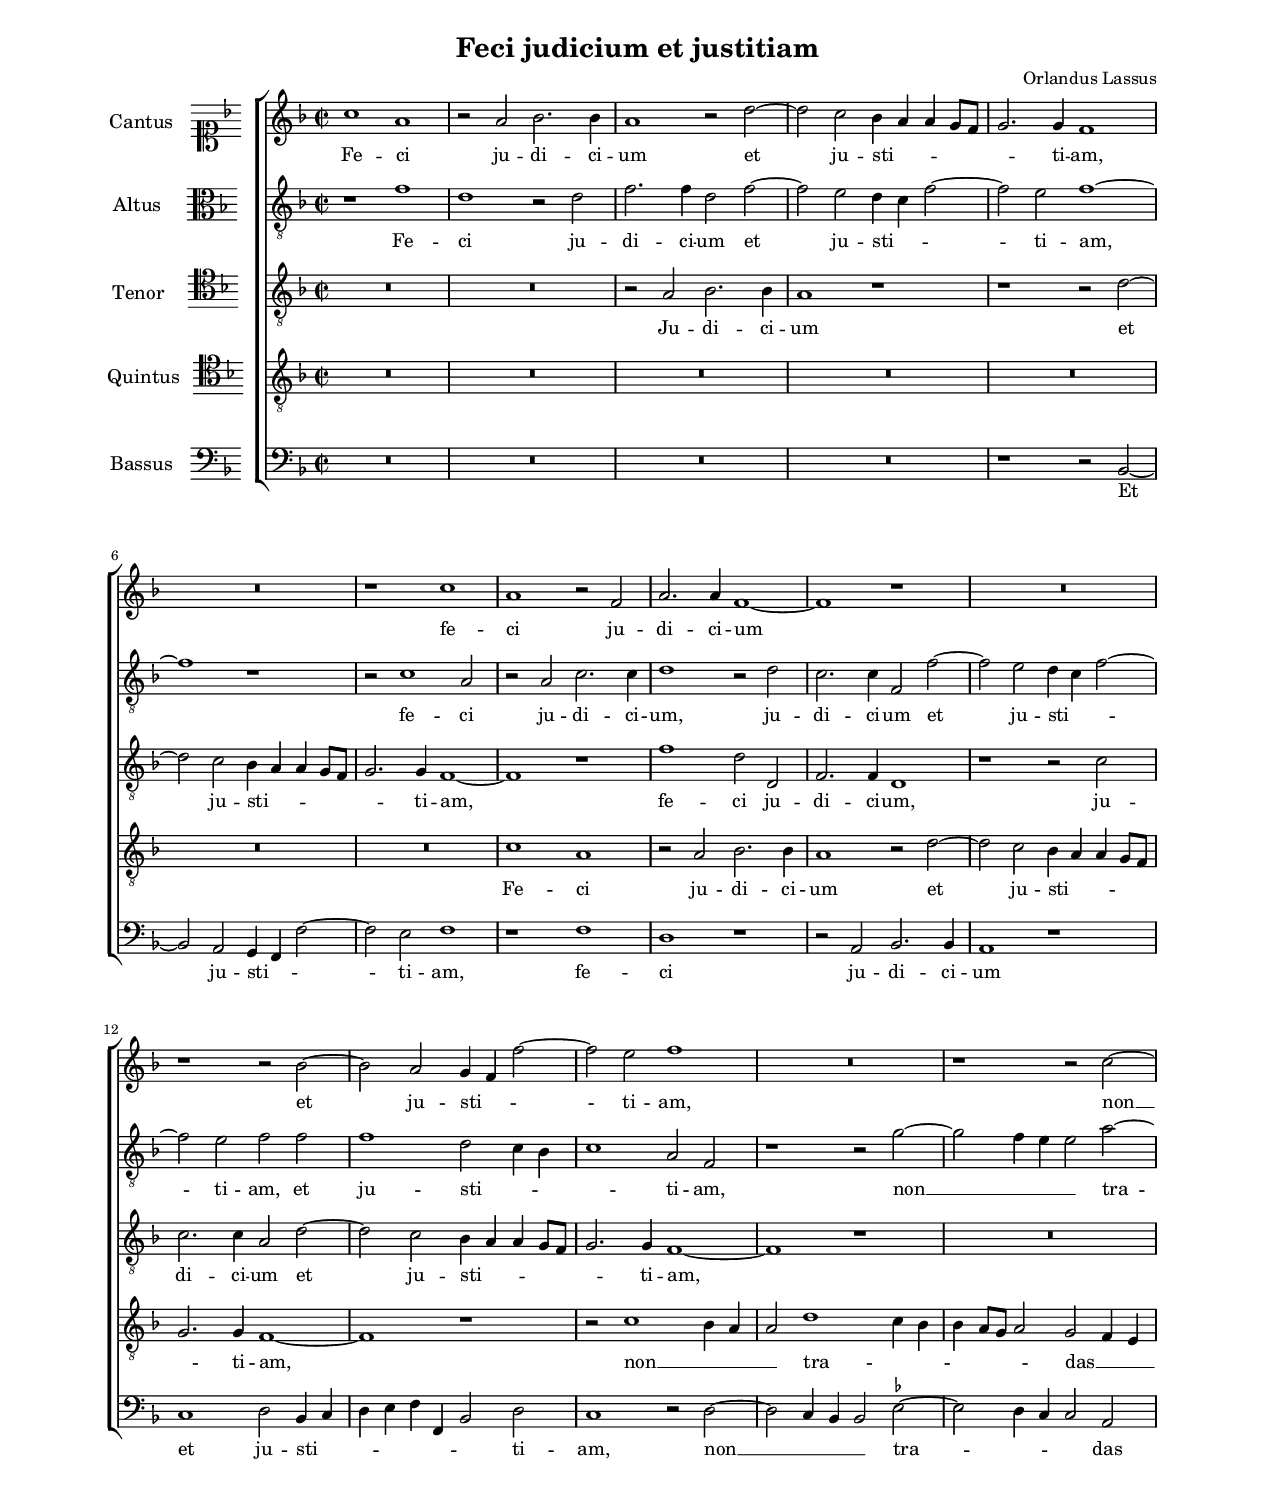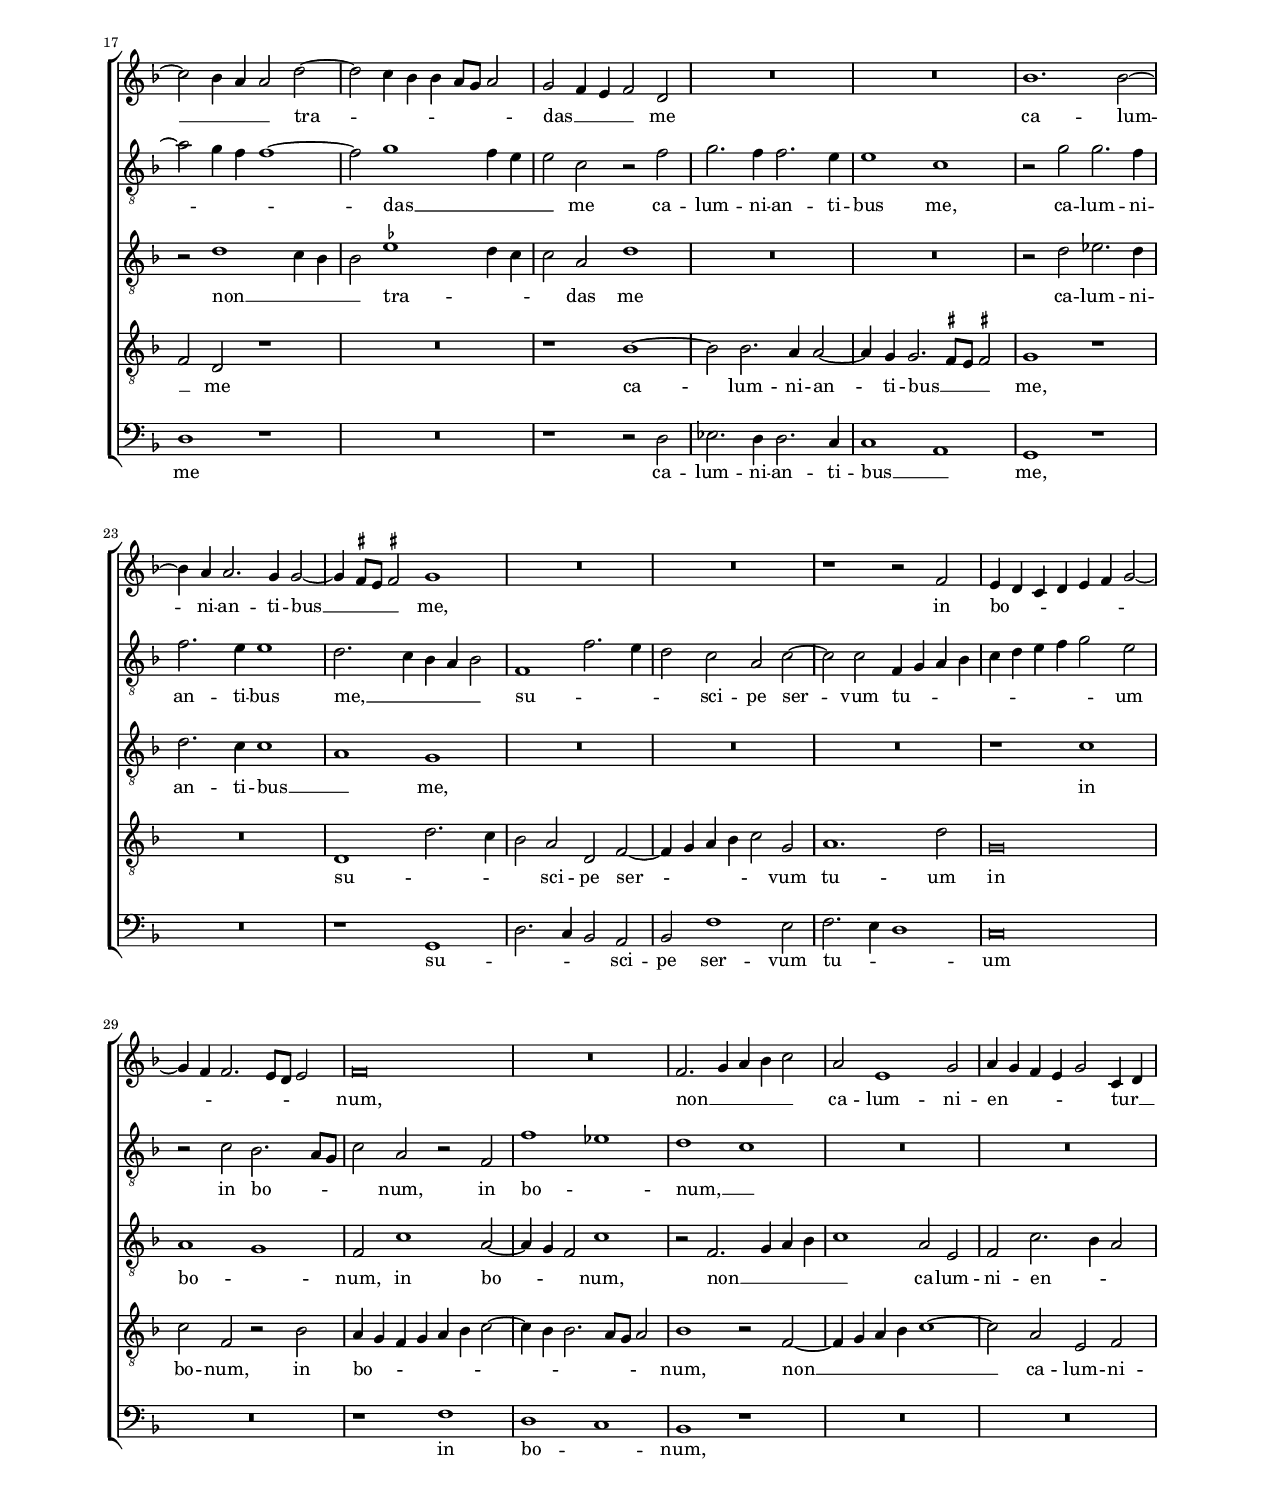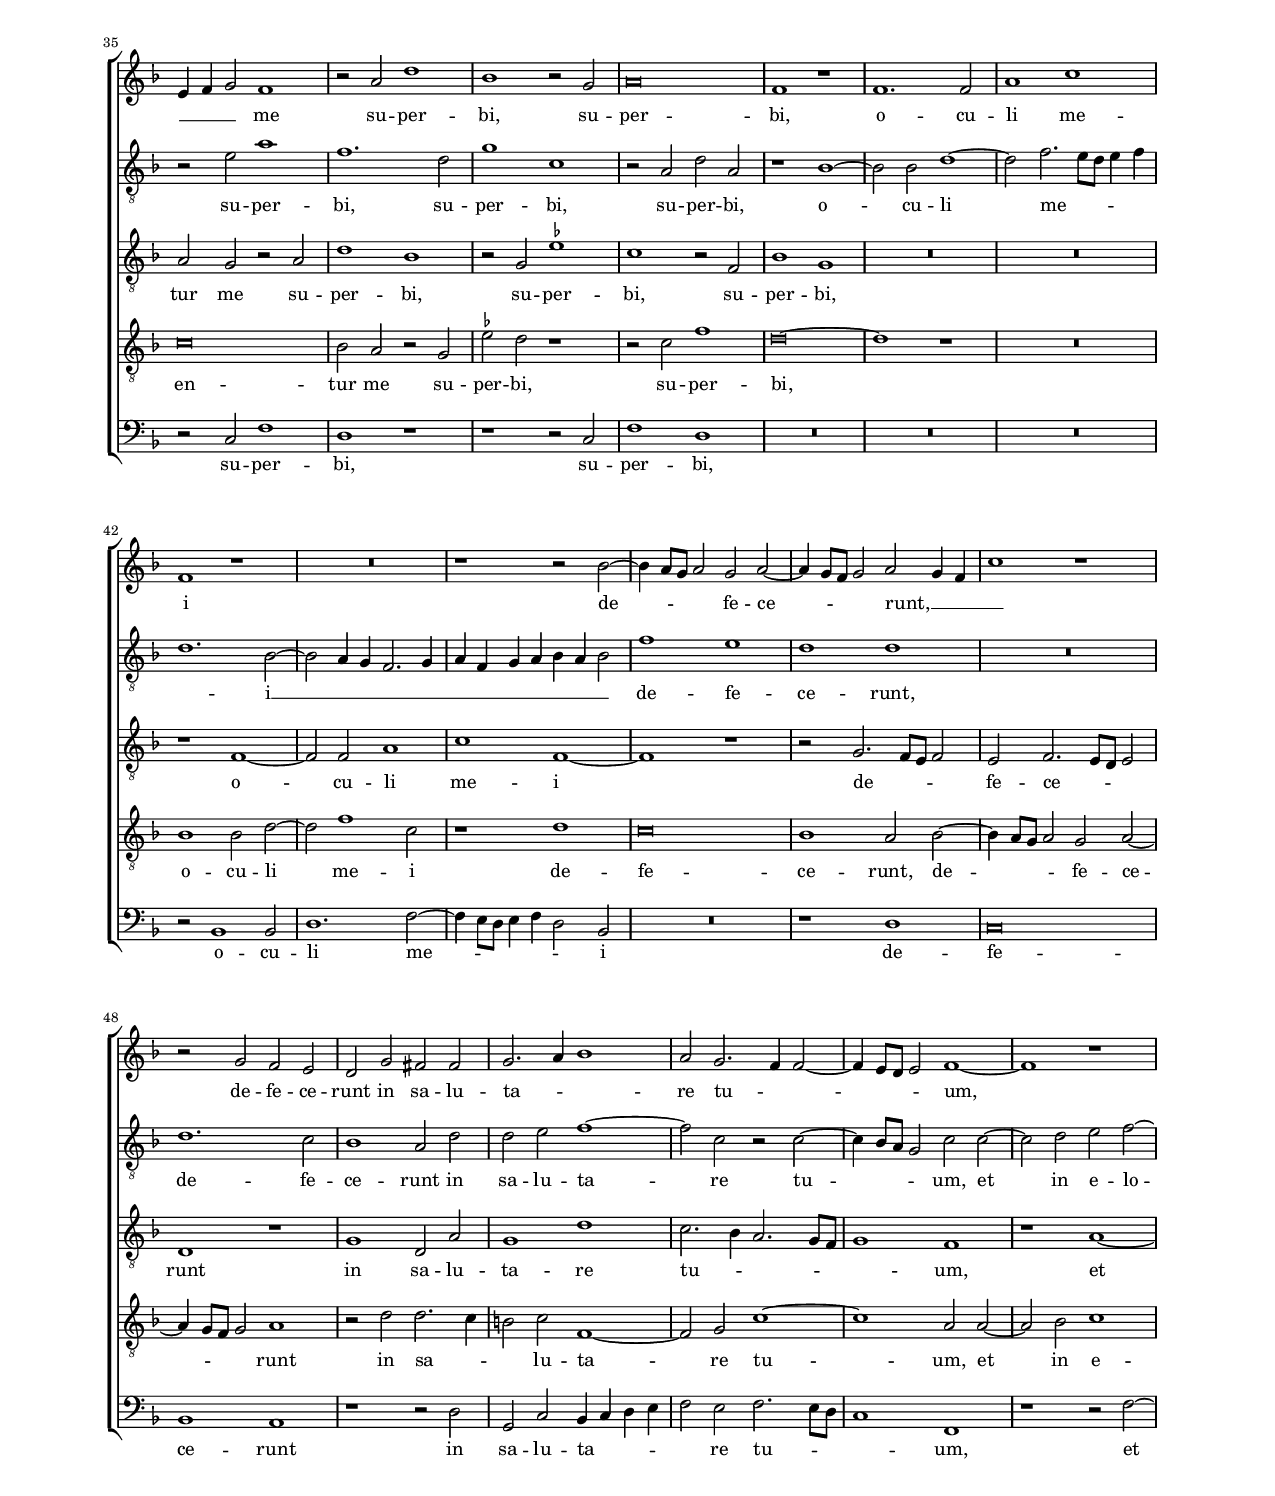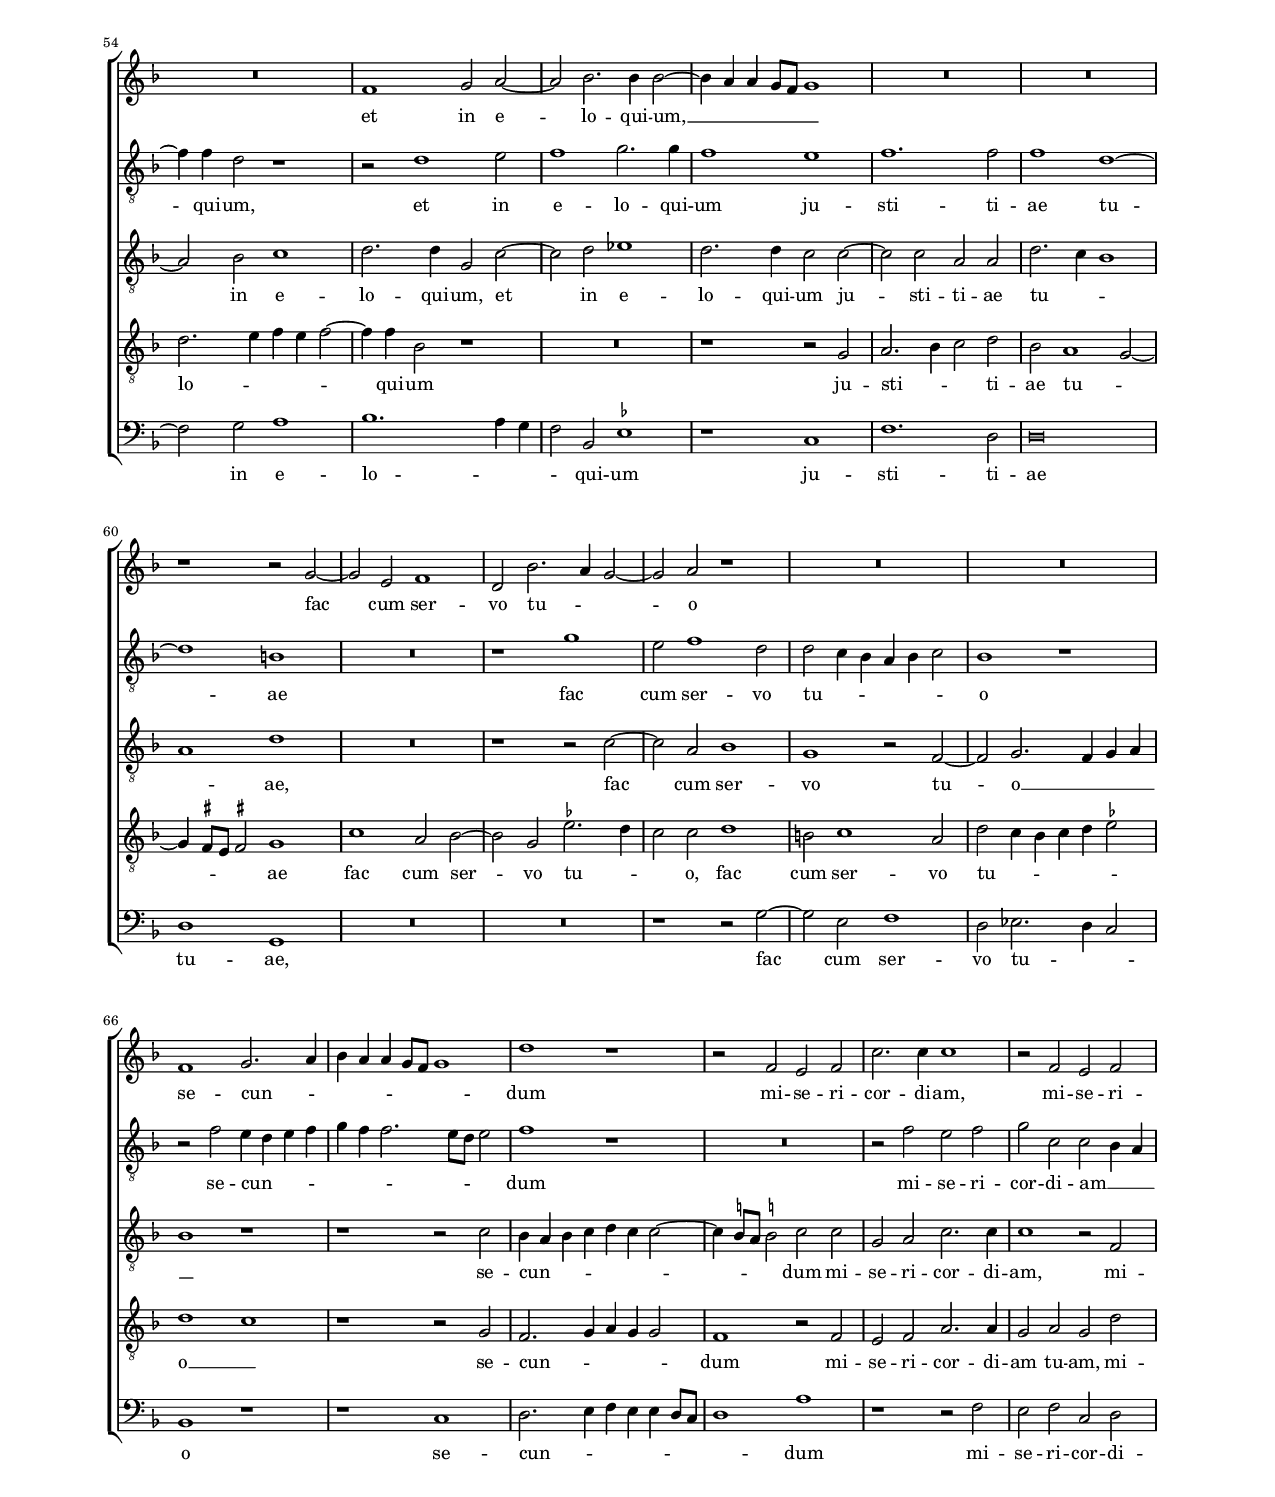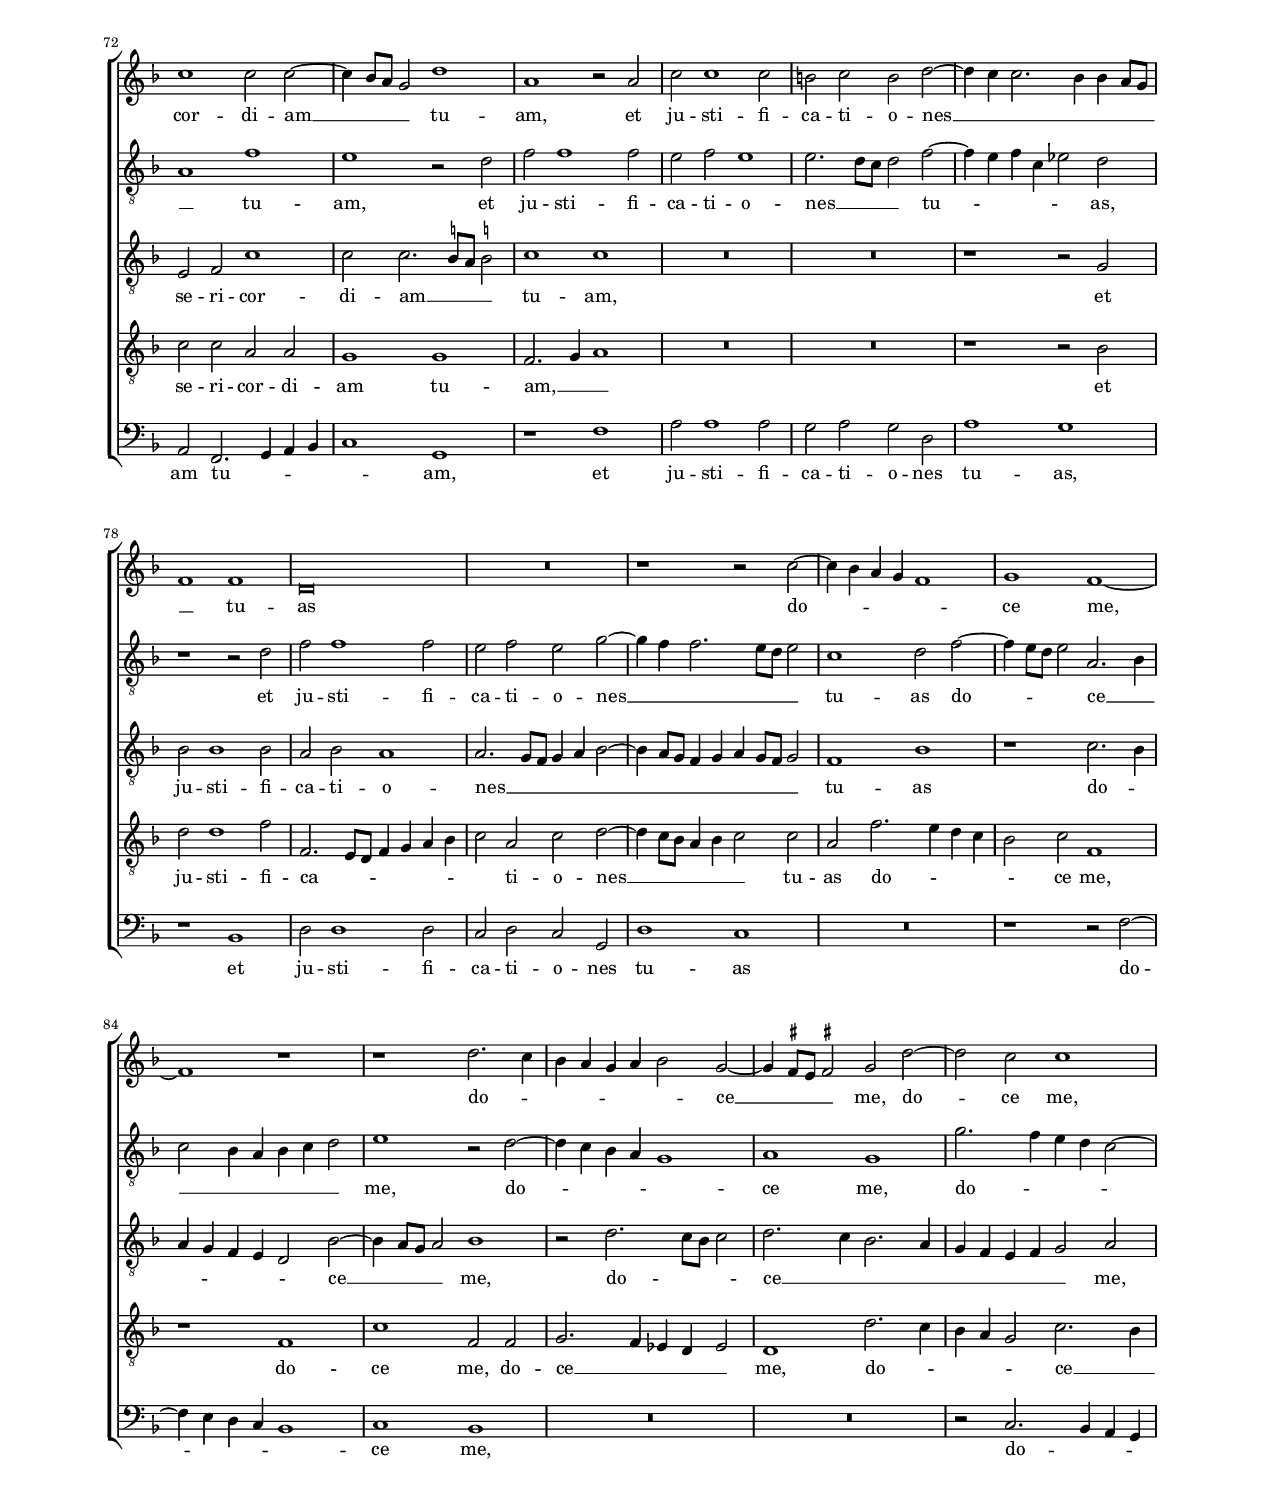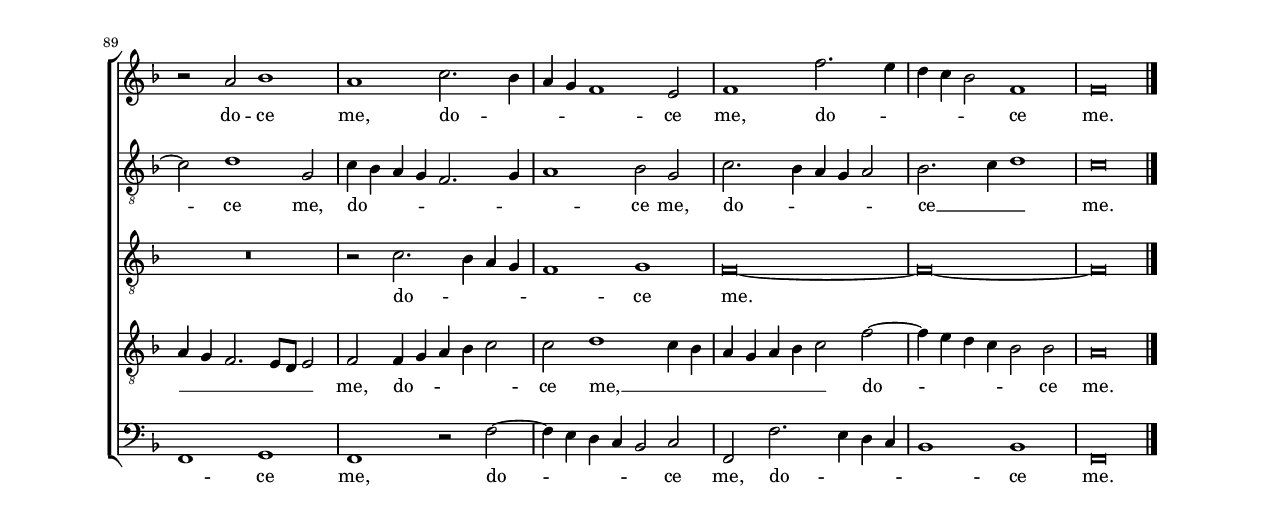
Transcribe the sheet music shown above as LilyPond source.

\header
{
  title="Feci judicium et justitiam"
  composer="Orlandus Lassus"
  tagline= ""
}

\version "2.18.2"
\include "deutsch.ly"
#(set-global-staff-size 15)
#(set-default-paper-size "letter")
#(ly:set-option 'point-and-click #f)


\paper
	{
	top-margin = 1.8 \cm
	bottom-margin = 1.8 \cm
	left-margin = 2 \cm
	right-margin = 2 \cm
	ragged-bottom = ##f
	ragged-last-bottom = ##t
	print-page-number = ##f
	system-system-spacing = #'((basic-distance . 17) (minimum-distance . 14) (padding . 7) (strechability . 150))
%	systems-per-page = 3
%	min-systems-per-page = 3
	markup-system-spacing #'basic-distance = #12
%	print-all-headers = ##t
%	print-first-page-number = ##t
%	first-page-number = 1
	}

	
global = {
	\key f \major
	\time 2/2 \set Score.measureLength = #(ly:make-moment 2/1)
	\skip 1*188 \bar "|."
	}

	ficta = { \once \set suggestAccidentals = ##t }

	forget = #(define-music-function (parser location music) (ly:music?) #{
		\accidentalStyle forget
		$music
		\accidentalStyle default
		#})

	m = \melisma
	me = \melismaEnd
%	\mark \markup { \override #'(style . baroque) { \note  #"breve" #1 = \note #"breve." #1 } }



incipitcantus = \markup { \score {
	{
	\set Staff.instrumentName = \markup { \fontsize #1 "Cantus" }
	\key f \major
	\clef soprano
	s4 \bar ""
	}
	\layout  {
	raggedright = ##t
	indent = 1.6 \cm
	line-width = 2.2\cm
	\context { \Staff \remove Time_signature_engraver }
	\override Staff.Clef.Y-extent = #'(0 . 0)
	}} \hspace #1 }

      
incipitaltus = \markup { \score {
	{
	\set Staff.instrumentName = \markup { \fontsize #1 "Altus" }
	\key f \major
	\clef alto
	s4 \bar ""
	}
	\layout  {
	raggedright = ##t
	indent = 1.6 \cm
	line-width = 2.2\cm
	\context { \Staff \remove Time_signature_engraver }
	\override Staff.Clef.Y-extent = #'(0 . 0)
	}} \hspace #1 }


incipittenor = \markup { \score {
	{
	\set Staff.instrumentName = \markup { \fontsize #1 "Tenor" }
	\key f \major
	\clef tenor
	s4 \bar ""
	}
	\layout  {
	raggedright = ##t
	indent = 1.6 \cm
	line-width = 2.2\cm
	\context { \Staff \remove Time_signature_engraver }
	\override Staff.Clef.Y-extent = #'(0 . 0)
	}} \hspace #1 }
      
      
incipitquintus = \markup { \score {
	{
	\set Staff.instrumentName = \markup { \fontsize #1 "Quintus" }
	\key f \major
	\clef tenor
	s4 \bar ""
	}
	\layout  {
	raggedright = ##t
	indent = 1.6 \cm
	line-width = 2.2\cm
	\context { \Staff \remove Time_signature_engraver }
	\override Staff.Clef.Y-extent = #'(0 . 0)
	}} \hspace #1 }
      
      
incipitbassus = \markup { \score {
	{
	\set Staff.instrumentName = \markup { \fontsize #1 "Bassus" }
	\key f \major
	\clef bass
	s4 \bar ""
	}
	\layout  {
	raggedright = ##t
	indent = 1.6 \cm
	line-width = 2.2\cm
	\context { \Staff \remove Time_signature_engraver }
	\override Staff.Clef.Y-extent = #'(0 . 0)
	}} \hspace #1 }


cantus =  \relative c''
	{
	c1 a
	r2 a b2. b4
	a1 r2 d~
	d2 c b4 a a g8 f
%5
	g2. g4 f1 |
	R\breve
	r1 c'
	a1 r2 f
	a2. a4 f1~
%10
	f1 r |
	R\breve
	r1 r2 b~
	b2 a g4 f f'2~
	f2 e f1
%15
	R\breve |
	r1 r2 c~
	c2 b4 a a2 d~
	d2 c4 b b a8 g a2
	g2 f4 e f2 d
%20
	R\breve |
	R\breve
	b'1. b2~
	b4 a a2. g4 g2~
	g4 \ficta fis8 e \ficta fis!2 g1
%25
	R\breve |
	R\breve
	r1 r2 f
	e4 d c d e f g2~
	g4 f f2. e8 d e2
%30
	f\breve |
	R\breve
	f2. g4 a b c2
	a2 e1 g2
	a4 g f e g2 c,4 d
%35
	e4 f g2 f1 |
	r2 a d1
	b1 r2 g
	a\breve
	f1 r
%40
	f1. f2 |
	a1 c
	f,1 r
	R\breve
	r1 r2 b~
%45
	b4 a8 g a2 g a~ |
	a4 g8 f g2 a g4 f
	c'1 r
	r2 g f e
	d2 g fis fis
%50
	g2. a4 b1 |
	a2 g2. f4 f2~
	f4 e8 d e2 f1~
	f1 r
	R\breve
%55
	f1 g2 a~ |
	a2 b2. b4 b2~
	b4 a a g8 f g1
	R\breve
	R\breve
%60
	r1 r2 g~ |
	g2 e  f1
	d2 b'2. a4 g2~
	g2 a r1
	R\breve
%65
	R\breve |
	f1 g2. a4
	b4 a a g8 f g1
	d'1 r
	r2 f, e f
%70
	c'2. c4 c1 |
	r2 f, e f
	c'1 c2 c~
	c4 b8 a g2 d'1
	a1 r2 a
%75
	c2 c1 c2 |
	h2 c h d~
	d4 c c2. b4 b a8 g
	f1 f
	d\breve
%80
	R\breve |
	r1 r2 c'~
	c4 b a g f1
	g1 f~
	f1 r
%85
	r1 d'2. c4 |
	b4 a g a b2 g~
	g4 \ficta fis8 e \ficta fis!2 g d'~
	d2 c c1
	r2 a b1
%90
	a1 c2. b4 |
	a4 g f1 e2
	f1 f'2. e4
	d4 c b2 f1
	f\breve |
	  
	}


altus =  \relative c'
        {
	r1 f
	d1 r2 d
	f2.f4 d2 f~
	f2 e d4 c f2~
%5
	f2 e f1~ |
	f1 r
	r2 c1 a2
	r2 a c2. c4
	d1 r2 d
%10
	c2. c4 f,2 f'~ |
	f2 e d4 c f2~
	f2 e f f
	f1 d2 c4 b
	c1 a2 f
%15
	r1 r2 g'~ |
	g2 f4 e e2 a~
	a2 g4 f f1~
	f2 g1 f4 e
	e2 c r f
%20
	g2. f4 f2. e4 |
	e1 c
	r2 g' g2. f4
	f2. e4 e1
	d2. c4 b a b2
%25
	f1 f'2. e4 |
	d2 c a c~
	c2 c f,4 g a b
	c4 d e f g2 e
	r2 c b2. a8 g
%30
	c2 a r f |
	f'1 es
	d1 c
	R\breve
	R\breve
%35
	r2 e a1 |
	f1. d2
	g1 c,
	r2 a d a
	r1 b~
%40
	b2 b d1~ |
	d2 f2. e8 d e4 f
	d1. b2~
	b2 a4 g f2. g4
	a4 f g a b a b2
%45
	f'1 e |
	d1 d
	R\breve
	d1. c2
	b1 a2 d
%50
	d2 e f1~ |
	f2 c r c~
	c4 b8 a g2 c c~
	c2 d e f~
	f4 f d2 r1
%55
	r2 d1 e2 |
	f1 g2. g4
	f1 e
	f1. f2
	f1 d~
%60
	d1 h |
	R\breve
	r1 g'
	e2 f1 d2
	d2 c4 b a b c2
%65
	b1 r |
	r2 f' e4 d e f
	g4 f f2. e8 d e2
	f1 r
	R\breve
%70
	r2 f e f |
	g2 c, c b4 a
	a1 f'
	e1 r2 d
	f2 f1 f2
%75
	e2 f e1 |
	e2. d8 c d2 f~
	f4 e f c es2 d
	r1 r2 d
	f2 f1 f2
%80
	e2 f e g~ |
	g4 f f2. e8 d e2
	c1 d2 f~
	f4 e8 d e2 a,2. b4
	c2 b4 a b c d2
%85
	e1 r2 d~ |
	d4 c b a g1
	a1 g
	g'2. f4 e d c2~
	c2 d1 g,2
%90
	c4 b a g f2. g4 |
	a1 b2 g
	c2. b4 a g a2
	b2. c4 d1
	c\breve |
	}


tenor =  \relative c'
	{
	R\breve
	R\breve
	r2 a b2. b4
	a1 r
%5
	r1 r2 d~ |
	d2 c b4 a a g8 f
	g2. g4 f1~
	f1 r
	f'1 d2 d,
%10
	f2. f4 d1 |
	r1 r2 c'
	c2. c4 a2 d~
	d2 c b4 a a g8 f
	g2. g4 f1~
%15
	f1 r |
	R\breve
	r2 d'1 c4 b
	b2 \ficta es1 d4 c
	c2 a d1
%20
	R\breve |
	R\breve
	r2 d es2. d4
	d2. c4 c1
	a1 g
%25
	R\breve |
	R\breve
	R\breve
	r1 c
	a1 g
%30
	f2 c'1 a2~ |
	a4 g f2 c'1
	r2 f,2. g4 a b
	c1 a2 e
	f2 c'2. b4 a2
%35
	a2 g r a |
	d1 b
	r2 g \ficta es'1
	c1 r2 f,
	b1 g
%40
	R\breve |
	R\breve
	r1 f~
	f2 f a1
	c1 f,~
%45
	f1 r |
	r2 g2. f8 e f2
	e2 f2. e8 d e2
	d1 r
	g1 d2 a'
%50
	g1 d' |
	c2. b4 a2. g8 f
	g1 f
	r1 a~
	a2 b c1
%55
	d2. d4 g,2 c~ |
	c2 d es1
	d2. d4 c2 c~
	c2 c a a
	d2. c4 b1
%60
	a1 d |
	R\breve
	r1 r2 c~
	c2 a b1
	g1 r2 f~
%65
	f2 g2. f4 g a |
	b1 r
	r1 r2 c
	b4 a b c d c c2~
	c4 \ficta h8 a \ficta h!2 c c
%70
	g2 a c2. c4 |
	c1 r2 f,
	e2 f c'1
	c2 c2. \ficta h8 a \ficta h!2
	c1 c
%75
	R\breve |
	R\breve
	r1 r2 g
	b2 b1 b2
	a2 b a1
%80
	a2. g8 f g4 a b2~ |
	b4 a8 g f4 g a g8 f g2
	f1 b
	r1 c2. b4
	a4 g f e d2 b'~
%85
	b4 a8 g a2 b1 |
	r2 d2. c8 b c2
	d2. c4 b2. a4
	g4 f e f g2 a
	R\breve
%90
	r2 c2. b4 a g |
	f1 g
	f\breve~
	f\breve~
	f\breve |
	}


quintus  =  \relative c'
	{
	R\breve
	R\breve
	R\breve
	R\breve
%5
	R\breve |
	R\breve
	R\breve
	c1 a
	r2 a b2. b4
%10
	a1 r2 d~ |
	d2 c b4 a a g8 f
	g2. g4 f1~
	f1 r
	r2 c'1 b4 a
%15
	a2 d1 c4 b |
	b4 a8 g a2 g f4 e
	f2 d r1
	R\breve
	r1 b'~
%20
	b2 b2. a4 a2~ |
	a4 g g2. \ficta fis8 e \ficta fis!2
	g1 r
	R\breve
	d1 d'2. c4
%25
	b2 a d, f~ |
	f4 g a b c2 g
	a1. d2
	g,\breve
	c2 f, r b
%30
	a4 g f g a b c2~ |
	c4 b b2. a8 g a2
	b1 r2 f~
	f4 g a b c1~
	c2 a e f
%35
	c'\breve |
	b2 a r g
	\ficta es'2 d r1
	r2 c f1
	d\breve~
%40
	d1 r |
	R\breve
	b1 b2 d~
	d2 f1 c2
	r1 d
%45
	c\breve |
	b1 a2 b~
	b4 a8 g a2 g a~
	a4 g8 f g2 a1
	r2 d d2. c4
%50
	h2 c f,1~ |
	f2 g c1~
	c1 a2 a~
	a2 b c1
	d2. e4 f e f2~
%55
	f4 f b,2 r1 |
	R\breve
	r1 r2 g
	a2. b4 c2 d
	b2 a1 g2~
%60
	g4 \ficta fis8 e \ficta fis!2 g1 |
	c1 a2 b~
	b2 g \ficta es'2. d4
	c2 c d1
	h2 c1 a2
%65
	d2 c4 b c d \ficta es2 |
	d1 c
	r1 r2 g
	f2. g4 a g g2
	f1 r2 f
%70
	e2 f a2. a4 |
	g2 a g d'
	c2 c a a
	g1 g
	f2. g4 a1
%75
	R\breve |
	R\breve
	r1 r2 b
	d2 d1 f2
	f,2. e8 d f4 g a b
%80
	c2 a c d~ |
	d4 c8 b a4 b c2 c
	a2 f'2. e4 d c
	b2 c f,1
	r1 f
%85
	c'1 f,2 f |
	g2. f4 es d es2
	d1 d'2. c4
	b4 a g2 c2. b4
	a4 g f2. e8 d e2
%90
	f2 f4 g a b c2 |
	c2 d1 c4 b
	a4 g a b c2 f~
	f4 e d c b2 b
	a\breve |
	}


bassus  =  \relative c
	{
	R\breve
	R\breve
	R\breve
	R\breve
%5
	r1 r2 b~ |
	b2 a g4 f f'2~
	f2 e f1
	r1 f
	d1 r
%10
	r2 a b2. b4 |
	a1 r
	c1 d2 b4 c
	d4 e f f, b2 d
	c1 r2 d~
%15
	d2 c4 b b2 \ficta es~ |
	\ficta es2 d4 c c2 a
	d1 r
	R\breve
	r1 r2 d
%20
	es2. d4 d2. c4 |
	c1 a
	g1 r
	R\breve
	r1 g
%25
	d'2. c4 b2 a |
	b2 f'1 e2
	f2. e4 d1
	c\breve
	R\breve
%30
	r1 f |
	d1 c
	b1 r
	R\breve
	R\breve
%35
	r2 c f1 |
	d1 r
	r1 r2 c
	f1 d
	R\breve
%40
	R\breve |
	R\breve
	r2 b1 b2
	d1. f2~
	f4 e8 d e4 f d2 b
%45
	R\breve |
	r1 d
	c\breve
	b1 a
	r1 r2 d
%50
	g,2 c b4 c d e |
	f2 e f2. e8 d
	c1 f,
	r1 r2 f'~
	f2 g a1
%55
	b1. a4 g |
	f2 b, \ficta es1
	r1 c
	f1. d2
	d\breve
%60
	d1 g, |
	R\breve
	R\breve
	r1 r2 g'~
	g2 e f1
%65
	d2 es2. d4 c2 |
	b1 r
	r1 c
	d2. e4 f e e d8 c
	d1 a'
%70
	r1 r2 f |
	e2 f c d
	a2 f2. g4 a b
	c1 g
	r1 f'
%75
	a2 a1 a2 |
	g2 a g d
	a'1 g
	r1 b,
	d2 d1 d2
%80
	c2 d c g |
	d'1 c
	R\breve
	r1 r2 f~
	f4 e d c b1
%85
	c1 b |
	R\breve
	R\breve
	r2 c2. b4 a g
	f1 g
%90
	f1 r2 f'~ |
	f4 e d c b2 c
	f,2 f'2. e4 d c
	b1 b
	f\breve |
	}


lyricscantus = \lyricmode {
	Fe -- ci ju -- di -- ci -- um et ju -- sti -- _ _ _ _ _ ti -- am,
	fe -- ci ju -- di -- ci -- um et ju -- sti -- _ _ ti -- am,
	non __ _ _ _ tra -- _ _ _ _ _ _ das __ _ _ _ me ca -- lum -- ni -- an -- ti -- bus __ _ _ _ me,
	in bo -- _ _ _ _ _ _ _ _ _ _ _ num,
	non __ _ _ _ _ ca -- lum -- ni -- en -- _ _ _ _ tur __ _ _ _ _ me su -- per -- bi,
	su -- per -- bi,
	o -- cu -- li me -- i de -- _ _ _ fe -- ce -- _ _ _ runt, __ _ _ _
	de -- fe -- ce -- runt in sa -- lu -- ta -- _ _ re tu -- _ _ _ _ _ um,
	et in e -- lo -- qui -- um, __ _ _ _ _ _
	fac cum ser -- vo tu -- _ _  o se -- cun -- _ _ _ _ _ _ _ dum mi -- se -- ri -- cor -- di -- am,
	mi -- se -- ri -- cor -- di -- am __ _ _ _ tu -- am,
	et ju -- sti -- fi -- ca -- ti -- o -- nes __ _ _ _ _ _ _ _ tu -- as do -- _ _ _ _ ce me,
	do -- _ _ _ _ _ _ ce __ _ _ _ me,
	do -- ce me,
	do -- ce me,
	do -- _ _ _ _ ce me,
	do -- _ _ _ _ ce me.
	}


lyricsaltus = \lyricmode {
	Fe -- ci ju -- di -- ci -- um et ju -- sti -- _ _ ti -- am,
	fe -- ci ju -- di -- ci -- um,
	ju -- di -- ci -- um et ju -- sti -- _ _ ti -- am,
	et ju -- sti -- _ _ _ ti -- am,
	non __ _ _ _ tra -- _ _ _ das __ _ _ _ me ca -- lum -- ni -- an -- ti -- bus me,
	ca -- lum -- ni -- an -- ti -- bus me, __ _ _ _ _
	su -- _ _ _ sci -- pe ser -- vum tu -- _ _ _ _ _ _ _ _ um in bo -- _ _ _ num,
	in bo -- _ num, __ _
	su -- per -- bi,
	su -- per -- bi,
	su -- per -- bi,
	o -- cu -- li me -- _ _ _ _ _ i __ _ _ _ _ _ _ _ _ _ _ _ de -- fe -- ce -- runt,
	de -- fe -- ce -- runt in sa -- lu -- ta -- re tu -- _ _ _ um,
	et in e -- lo -- qui -- um,
	et in e -- lo -- qui -- um ju -- sti -- ti -- ae tu -- ae
	fac cum ser -- vo tu -- _ _ _ _ _ o se -- cun -- _ _ _ _ _ _ _ _ _ dum mi -- se -- ri -- cor -- di -- am __ _ _ _ tu -- am,
	et ju -- sti -- fi -- ca -- ti -- o -- nes __ _ _ _ tu -- _ _ _ _ as,
	et ju -- sti -- fi -- ca -- ti -- o -- nes __ _ _ _ _ _ tu -- as do -- _ _ _ ce __ _ _ _ _ _ _ _ me,
	do -- _ _ _ _ ce me,
	do -- _ _ _ _ ce me,
	do -- _ _ _ _ _ _ ce me,
	do -- _ _ _ _ ce __ _ _ me.
	}


lyricstenor = \lyricmode {
	Ju -- di -- ci -- um et ju -- sti -- _ _ _ _ _ ti -- am,
	fe -- ci ju -- di -- ci -- um,
	ju -- di -- ci -- um et ju -- sti -- _ _ _ _ _ ti -- am,
	non __ _ _ _ tra -- _ _ _ das me ca -- lum -- ni -- an -- ti -- bus __ _ me,
	in bo -- _ num,
	in bo -- _ _ num,
	non __ _ _ _ _ ca -- lum -- ni -- en -- _ _ tur me su -- per -- bi,
	su -- per -- bi,
	su -- per -- bi,
	o -- cu -- li me -- i de -- _ _ _ fe -- ce -- _ _ _ runt
	in sa -- lu -- ta -- re tu -- _ _ _ _ _ um,
	et in e -- lo -- qui -- um,
	et in e -- lo -- qui -- um ju -- sti -- ti -- ae tu -- _ _ _ ae,
	fac cum ser -- vo tu -- o __ _ _ _ _ se -- cun -- _ _ _ _ _ _ _ _ _ dum mi -- se -- ri -- cor -- di -- am,
	mi -- se -- ri -- cor -- di -- am __ _ _ _ tu -- am,
	et ju -- sti -- fi -- ca -- ti -- o -- nes __ _ _ _ _ _ _ _ _ _ _ _ _ _ tu -- as do -- _ _ _ _ _ _ ce __ _ _ _ me,
	do -- _ _ _ ce __ _ _ _ _ _ _ _ _ me,
	do -- _ _ _ _ ce me.
	}


lyricsquintus = \lyricmode {
	Fe -- ci ju -- di -- ci -- um et ju -- sti -- _ _ _ _ _ ti -- am,
	non __ _ _ _ tra -- _ _ _ _ _ _ das __ _ _ _ me ca -- lum -- ni -- an -- ti -- bus __ _ _ _ me,
	su -- _ _ _ sci -- pe ser -- _ _ _ _ vum tu -- um in bo -- num,
	in bo -- _ _ _ _ _ _ _ _ _ _ _ num,
	non __ _ _ _ _ ca -- lum -- ni -- en -- tur me su -- per -- bi,
	su -- per -- bi,
	o -- cu -- li me -- i de -- fe -- ce -- runt,
	de -- _ _ _ fe -- ce -- _ _ _ runt in sa -- _ _ lu -- ta -- re tu -- um,
	et in e -- lo -- _ _ _ _ qui -- um ju -- sti -- _ _ ti -- ae tu -- _ _ _ _ ae
	fac cum ser -- vo tu -- _ _ o,
	fac cum ser -- vo tu -- _ _ _ _ _ o __ _ se -- cun -- _ _ _ _ dum mi -- se -- ri -- cor -- di -- am tu -- am,
	mi -- se -- ri -- cor -- di -- am tu -- am, __ _ _ 
	et ju -- sti -- fi -- ca -- _ _ _ _ _ _ _ ti -- o -- nes __ _ _ _ _ _ tu -- as do -- _ _ _ _ ce me,
	do -- ce me,
	do -- ce __ _ _ _ _ me,
	do -- _ _ _ _ ce __ _ _ _ _ _ _ _ me,
	do -- _ _ _ _ ce me, __ _ _ _ _ _ _ _
	do -- _ _ _ _ ce me.
	}


lyricsbassus = \lyricmode {
	Et ju -- sti -- _ _ ti -- am,
	fe -- ci ju -- di -- ci -- um et ju -- sti -- _ _ _ _ _ _ ti -- am,
	non __ _ _ _ tra -- _ _ _ das me ca -- lum -- ni -- an -- ti -- bus __ _ me,
	su -- _ _ _ sci -- pe ser -- vum tu -- _ _ um in bo -- _ num,
	su -- per -- bi,
	su -- per -- bi,
	o -- cu -- li me -- _ _ _ _ _ i de -- fe -- ce -- runt
	in sa -- lu -- ta -- _ _ _ _ re tu -- _ _ _ um,
	et in e -- lo -- _ _ _ qui -- um ju -- sti -- ti -- ae tu -- ae,
	fac cum ser -- vo tu -- _ _ o se -- cun -- _ _ _ _ _ _ _ dum mi -- se -- ri -- cor -- di -- am tu -- _ _ _ _ am,
	et ju -- sti -- fi -- ca -- ti -- o -- nes tu -- as,
	et ju -- sti -- fi -- ca -- ti -- o -- nes tu -- as
	do -- _ _ _ _ ce me,
	do -- _ _ _ _ ce me,
	do -- _ _ _ _ ce me,
	do -- _ _ _ _ ce me.
	}


\score
{  
  % \transpose {
	\new ChoirStaff \with { \override StaffGrouper.staff-staff-spacing.basic-distance = #12 }
	<<

	\new Staff << \global
	\new Voice="v1" {
		\set Staff.instrumentName=\incipitcantus
%		\set Staff.instrumentName= "S"
		\set Staff.midiInstrument = "reed organ"
		\clef violin
		\cantus }
	\new Lyrics \lyricsto "v1" {\lyricscantus }
	>>


	\new Staff << \global
	\new Voice="v2" {
		\set Staff.instrumentName=\incipitaltus
%		\set Staff.instrumentName= "A"
		\set Staff.midiInstrument = "reed organ"
		\clef "G_8" 
		\altus}
	\new Lyrics \lyricsto "v2" {\lyricsaltus }
	>>


	\new Staff << \global
	\new Voice="v3" {
		\set Staff.instrumentName=\incipittenor
%		\set Staff.instrumentName= "T"
		\set Staff.midiInstrument = "reed organ"
		\clef "G_8"
		\tenor }
	\new Lyrics \lyricsto "v3" {\lyricstenor }
	>>


	\new Staff << \global
	\new Voice="v5" {
		\set Staff.instrumentName=\incipitquintus
%		\set Staff.instrumentName= "Q"
		\set Staff.midiInstrument = "reed organ"
		\clef "G_8"
		\quintus}
	\new Lyrics \lyricsto "v5" {\lyricsquintus }
	>>


	\new Staff << \global
	\new Voice="v4" {
		\set Staff.instrumentName=\incipitbassus
%		\set Staff.instrumentName= "B"
		\set Staff.midiInstrument = "reed organ"
		\clef bass 
		\bassus }
	\new Lyrics \lyricsto "v4" {\lyricsbassus}
	>>

	>>
	% } % transpose

	\layout
	{
	indent = 2.5\cm
%	\context { \Lyrics \override VerticalAxisGroup.nonstaff-relatedstaff-spacing.padding = #1.5 }
%	\context { \Lyrics \override LyricText.font-size = #1 }
	\context { \Staff \override TimeSignature.break-visibility = #end-of-line-invisible }
%	\context { \Staff \override InstrumentName.X-offset = #'-25 }
%	\context { \Voice \override Slur.transparent = ##t }
%	\context { \Voice \override AccidentalSuggestion.avoid-slur = #'ignore }
%	\context { \Voice \override AccidentalSuggestion.outside-staff-priority = ##f }
	\context { \Score \override BarNumber.padding = #2 }
	\context { \Voice \override NoteHead.style = #'baroque }
	}

\midi
	{
    	\tempo 2 = 90
	}

}


% EOF